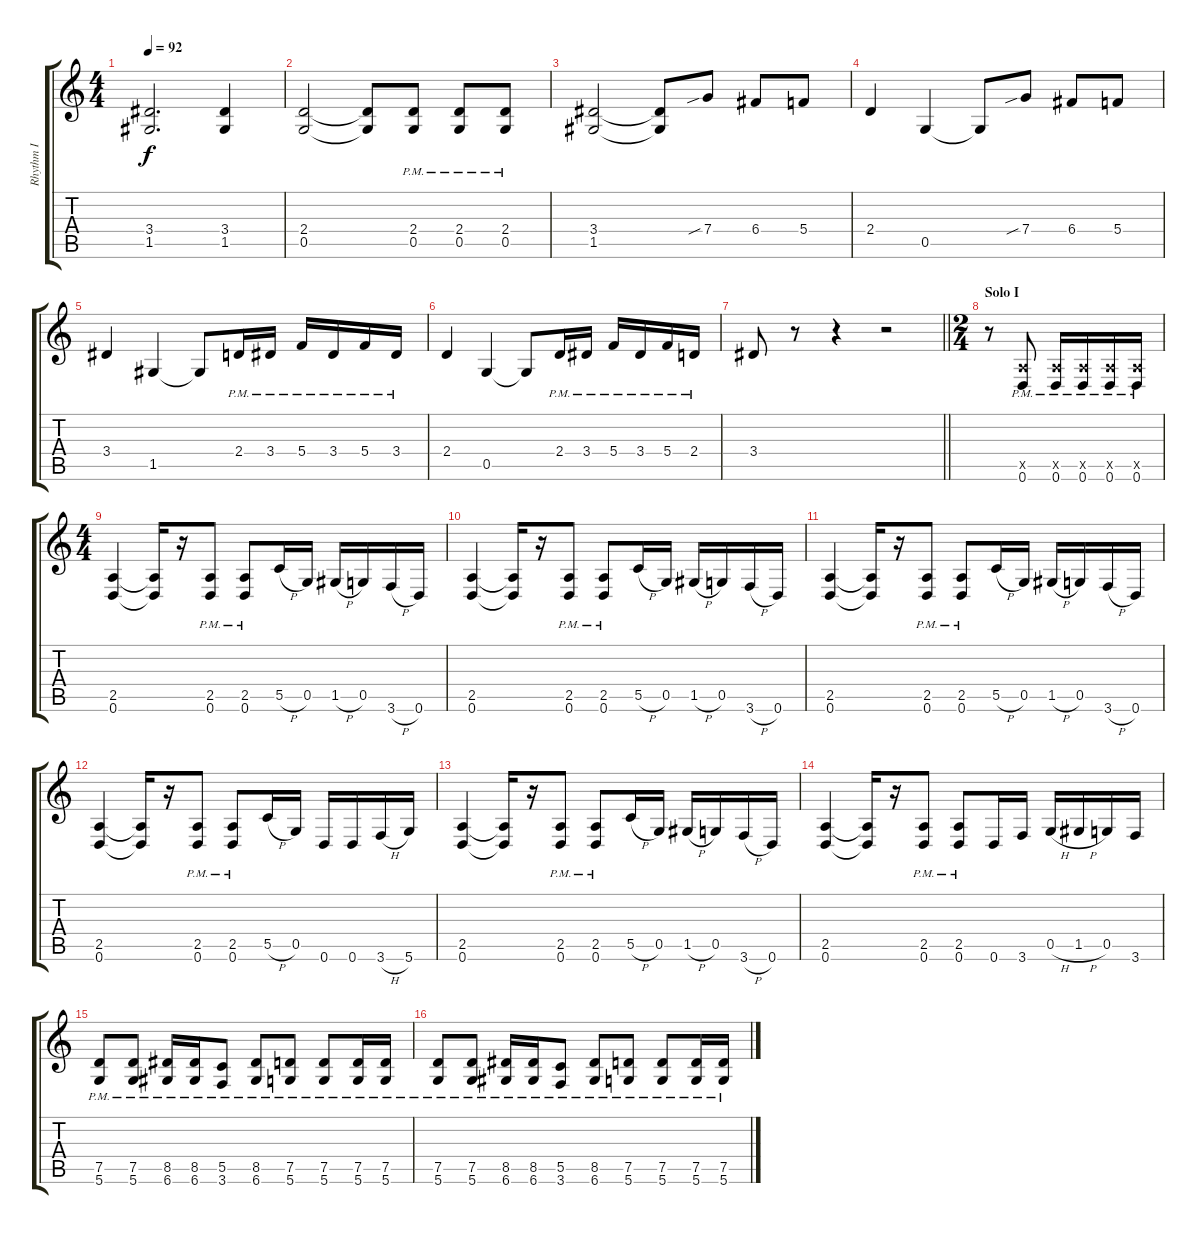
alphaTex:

\track ("Rhythm I" "Rhythm I") {instrument distortionguitar}
\staff {score tabs}
\tuning (D4 A3 F3 C3 G2 D2) {hide}
\ts (4 4)
\tempo 92
\clef g2
\ks c
(3.4 1.5).2{d dy f} (3.4 1.5).4 |
(2.4 0.5).2 (2.4{t} 0.5{t}).8 (2.4{pm} 0.5{pm}).8 (2.4{pm} 0.5{pm}).8 (2.4{pm} 0.5{pm}).8 |
(3.4 1.5).2 (3.4{t} 1.5{t}).8 7.4{sib}.8 6.4.8 5.4.8 |
2.4.4 0.5.4 0.5{t}.8 7.4{sib}.8 6.4.8 5.4.8 |
3.4.4 1.5.4 1.5{t}.8 2.4{pm}.16 3.4{pm}.16 5.4{pm}.16 3.4{pm}.16 5.4{pm}.16 3.4{pm}.16 |
2.4.4 0.5.4 0.5{t}.8 2.4{pm}.16 3.4{pm}.16 5.4{pm}.16 3.4{pm}.16 5.4{pm}.16 2.4{pm}.16 |
\barLineRight lightlight
3.4.8 r.8 r.4 r.2 |
\ts (2 4)
\section ("" "Solo I")
r.8 (2.5{x} 0.6{pm}).8 (2.5{x} 0.6{pm}).16 (2.5{x} 0.6{pm}).16 (2.5{x} 0.6{pm}).16 (2.5{x} 0.6{pm}).16 |
\ts (4 4)
(2.5 0.6).4 (2.5{t} 0.6{t}).16 r.16 (2.5{pm} 0.6{pm}).8 (2.5{pm} 0.6{pm}).8 5.5{h}.16 0.5.16 1.5{h}.16 0.5.16 3.6{h}.16 0.6.16 |
(2.5 0.6).4 (2.5{t} 0.6{t}).16 r.16 (2.5{pm} 0.6{pm}).8 (2.5{pm} 0.6{pm}).8 5.5{h}.16 0.5.16 1.5{h}.16 0.5.16 3.6{h}.16 0.6.16 |
(2.5 0.6).4 (2.5{t} 0.6{t}).16 r.16 (2.5{pm} 0.6{pm}).8 (2.5{pm} 0.6{pm}).8 5.5{h}.16 0.5.16 1.5{h}.16 0.5.16 3.6{h}.16 0.6.16 |
(2.5 0.6).4 (2.5{t} 0.6{t}).16 r.16 (2.5{pm} 0.6{pm}).8 (2.5{pm} 0.6{pm}).8 5.5{h}.16 0.5.16 0.6.16 0.6.16 3.6{h}.16 5.6.16 |
(2.5 0.6).4 (2.5{t} 0.6{t}).16 r.16 (2.5{pm} 0.6{pm}).8 (2.5{pm} 0.6{pm}).8 5.5{h}.16 0.5.16 1.5{h}.16 0.5.16 3.6{h}.16 0.6.16 |
(2.5 0.6).4 (2.5{t} 0.6{t}).16 r.16 (2.5{pm} 0.6{pm}).8 (2.5{pm} 0.6{pm}).8 0.6.16 3.6.16 0.5{h}.16 1.5{h}.16 0.5.16 3.6.16 |
(7.5{pm} 5.6{pm}).8 (7.5{pm} 5.6{pm}).8 (8.5{pm} 6.6{pm}).16 (8.5{pm} 6.6{pm}).16 (5.5{pm} 3.6{pm}).8 (8.5{pm} 6.6{pm}).8 (7.5{pm} 5.6{pm}).8 (7.5{pm} 5.6{pm}).8 (7.5{pm} 5.6{pm}).16 (7.5{pm} 5.6{pm}).16 |
(7.5{pm} 5.6{pm}).8 (7.5{pm} 5.6{pm}).8 (8.5{pm} 6.6{pm}).16 (8.5{pm} 6.6{pm}).16 (5.5{pm} 3.6{pm}).8 (8.5{pm} 6.6{pm}).8 (7.5{pm} 5.6{pm}).8 (7.5{pm} 5.6{pm}).8 (7.5{pm} 5.6{pm}).16 (7.5{pm} 5.6{pm}).16
